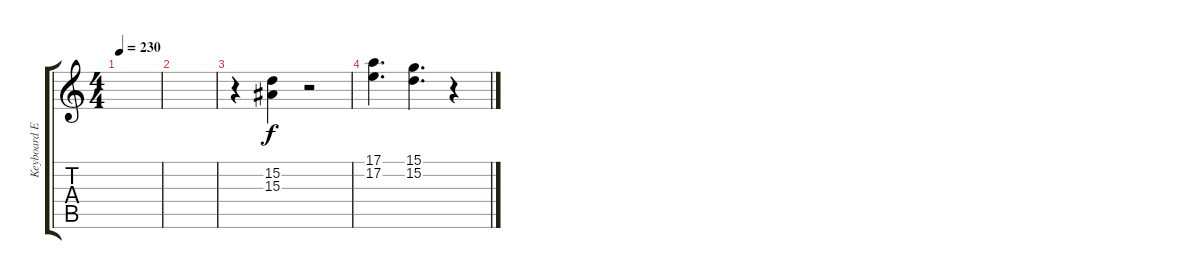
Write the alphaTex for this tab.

\track ("Keyboard Effect : Kotobuki Tsumugi - San" "Keyboard E") {instrument trumpet}
\staff {score tabs}
\tuning (E4 B3 G3 D3 A2 E2) {hide}
\ts (4 4)
\tempo 230
\clef g2
\ks c
|
|
r.4 (15.2 15.3).4 r.2 |
(17.1 17.2).4{d} (15.1 15.2).4{d} r.4
